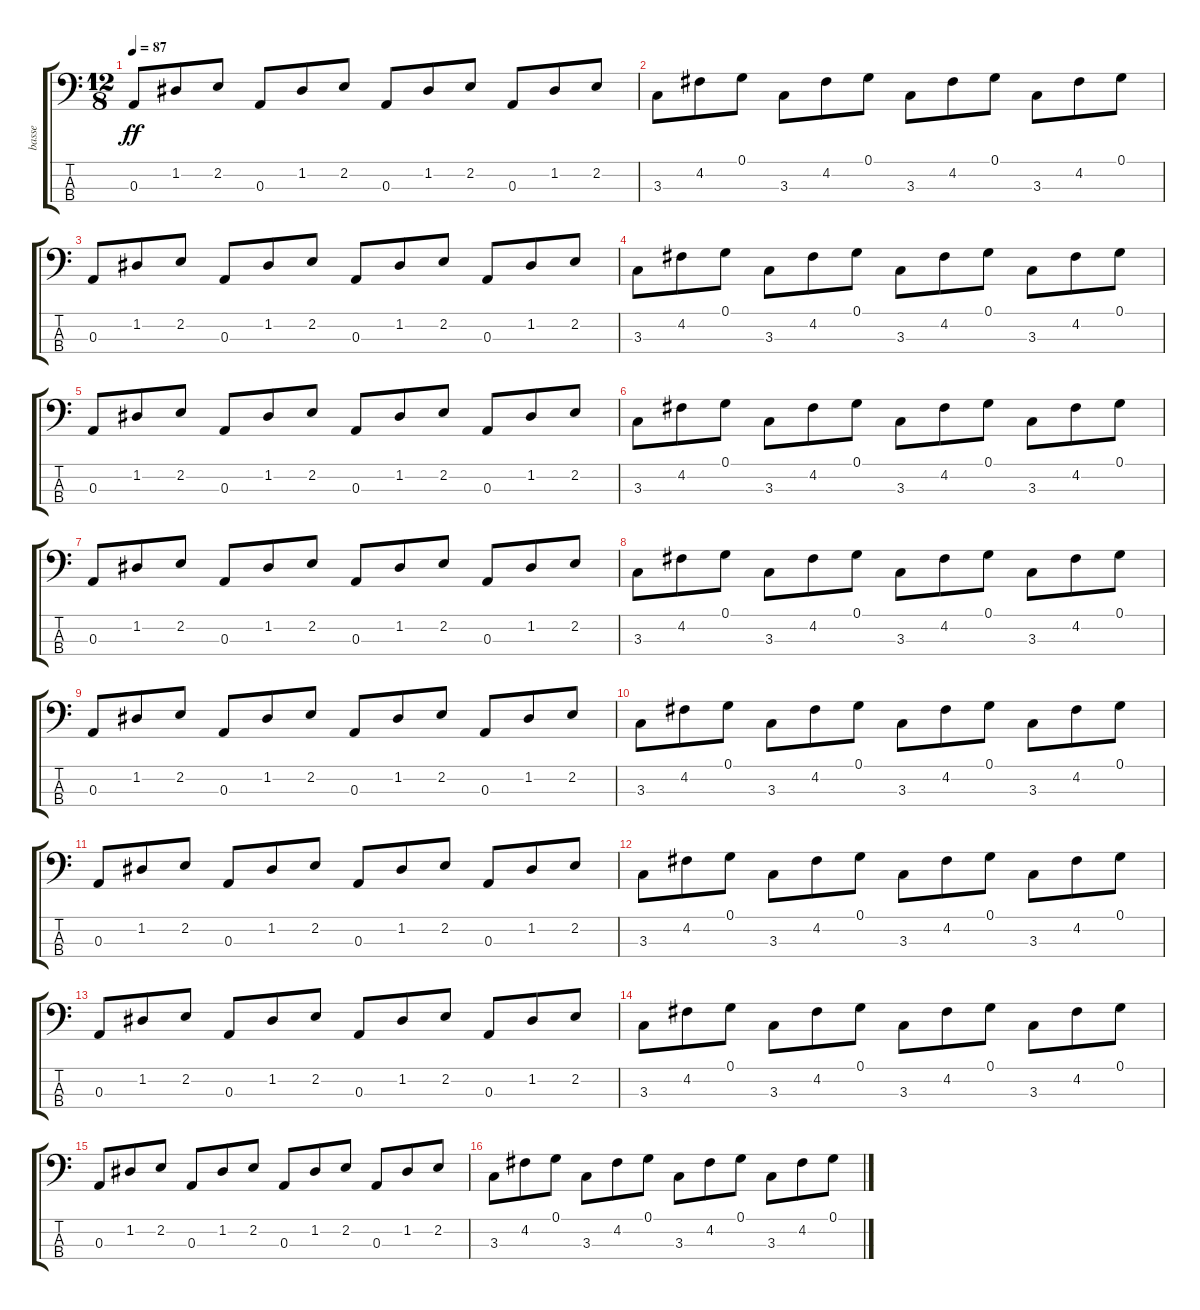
\track ("basse" "basse") {instrument slapbass1}
\staff {score tabs}
\tuning (G2 D2 A1 E1) {hide}
\ts (12 8)
\tempo 87
\clef f4
\ks c
0.3.8{dy ff instrument slapbass1} 1.2.8 2.2.8 0.3.8 1.2.8 2.2.8 0.3.8 1.2.8 2.2.8 0.3.8 1.2.8 2.2.8 |
3.3.8 4.2.8 0.1.8 3.3.8 4.2.8 0.1.8 3.3.8 4.2.8 0.1.8 3.3.8 4.2.8 0.1.8 |
0.3.8 1.2.8 2.2.8 0.3.8 1.2.8 2.2.8 0.3.8 1.2.8 2.2.8 0.3.8 1.2.8 2.2.8 |
3.3.8 4.2.8 0.1.8 3.3.8 4.2.8 0.1.8 3.3.8 4.2.8 0.1.8 3.3.8 4.2.8 0.1.8 |
0.3.8 1.2.8 2.2.8 0.3.8 1.2.8 2.2.8 0.3.8 1.2.8 2.2.8 0.3.8 1.2.8 2.2.8 |
3.3.8 4.2.8 0.1.8 3.3.8 4.2.8 0.1.8 3.3.8 4.2.8 0.1.8 3.3.8 4.2.8 0.1.8 |
0.3.8 1.2.8 2.2.8 0.3.8 1.2.8 2.2.8 0.3.8 1.2.8 2.2.8 0.3.8 1.2.8 2.2.8 |
3.3.8 4.2.8 0.1.8 3.3.8 4.2.8 0.1.8 3.3.8 4.2.8 0.1.8 3.3.8 4.2.8 0.1.8 |
0.3.8 1.2.8 2.2.8 0.3.8 1.2.8 2.2.8 0.3.8 1.2.8 2.2.8 0.3.8 1.2.8 2.2.8 |
3.3.8 4.2.8 0.1.8 3.3.8 4.2.8 0.1.8 3.3.8 4.2.8 0.1.8 3.3.8 4.2.8 0.1.8 |
0.3.8 1.2.8 2.2.8 0.3.8 1.2.8 2.2.8 0.3.8 1.2.8 2.2.8 0.3.8 1.2.8 2.2.8 |
3.3.8 4.2.8 0.1.8 3.3.8 4.2.8 0.1.8 3.3.8 4.2.8 0.1.8 3.3.8 4.2.8 0.1.8 |
0.3.8 1.2.8 2.2.8 0.3.8 1.2.8 2.2.8 0.3.8 1.2.8 2.2.8 0.3.8 1.2.8 2.2.8 |
3.3.8 4.2.8 0.1.8 3.3.8 4.2.8 0.1.8 3.3.8 4.2.8 0.1.8 3.3.8 4.2.8 0.1.8 |
0.3.8 1.2.8 2.2.8 0.3.8 1.2.8 2.2.8 0.3.8 1.2.8 2.2.8 0.3.8 1.2.8 2.2.8 |
3.3.8 4.2.8 0.1.8 3.3.8 4.2.8 0.1.8 3.3.8 4.2.8 0.1.8 3.3.8 4.2.8 0.1.8
